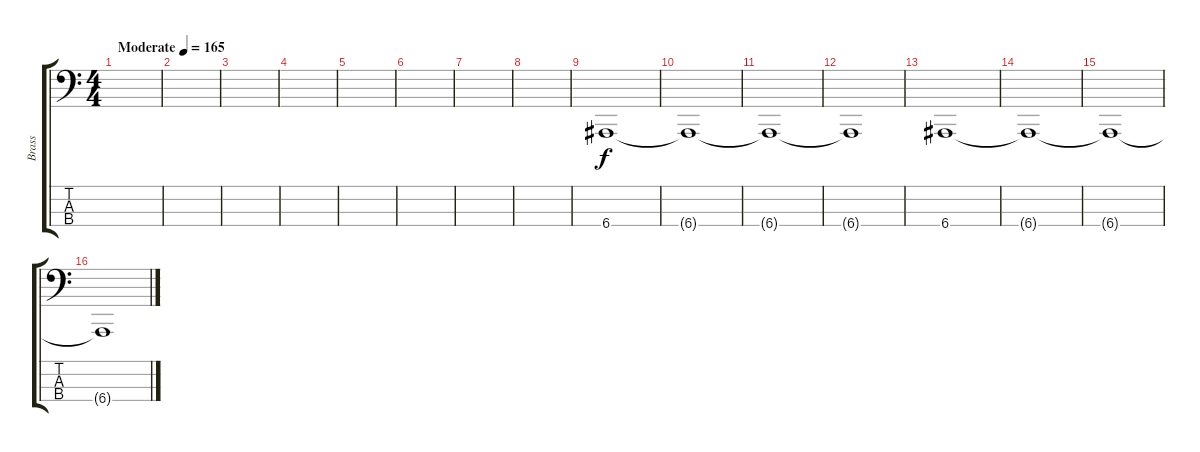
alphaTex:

\track ("Brass" "Brass") {instrument trumpet}
\staff {score tabs}
\tuning (G2 D2 A1 E1) {hide}
\ts (4 4)
\tempo (165 "Moderate")
\clef f4
\ks c
|
|
|
|
|
|
|
|
6.4.1 |
6.4{t}.1 |
6.4{t}.1 |
6.4{t}.1 |
6.4.1 |
6.4{t}.1 |
6.4{t}.1 |
6.4{t}.1
